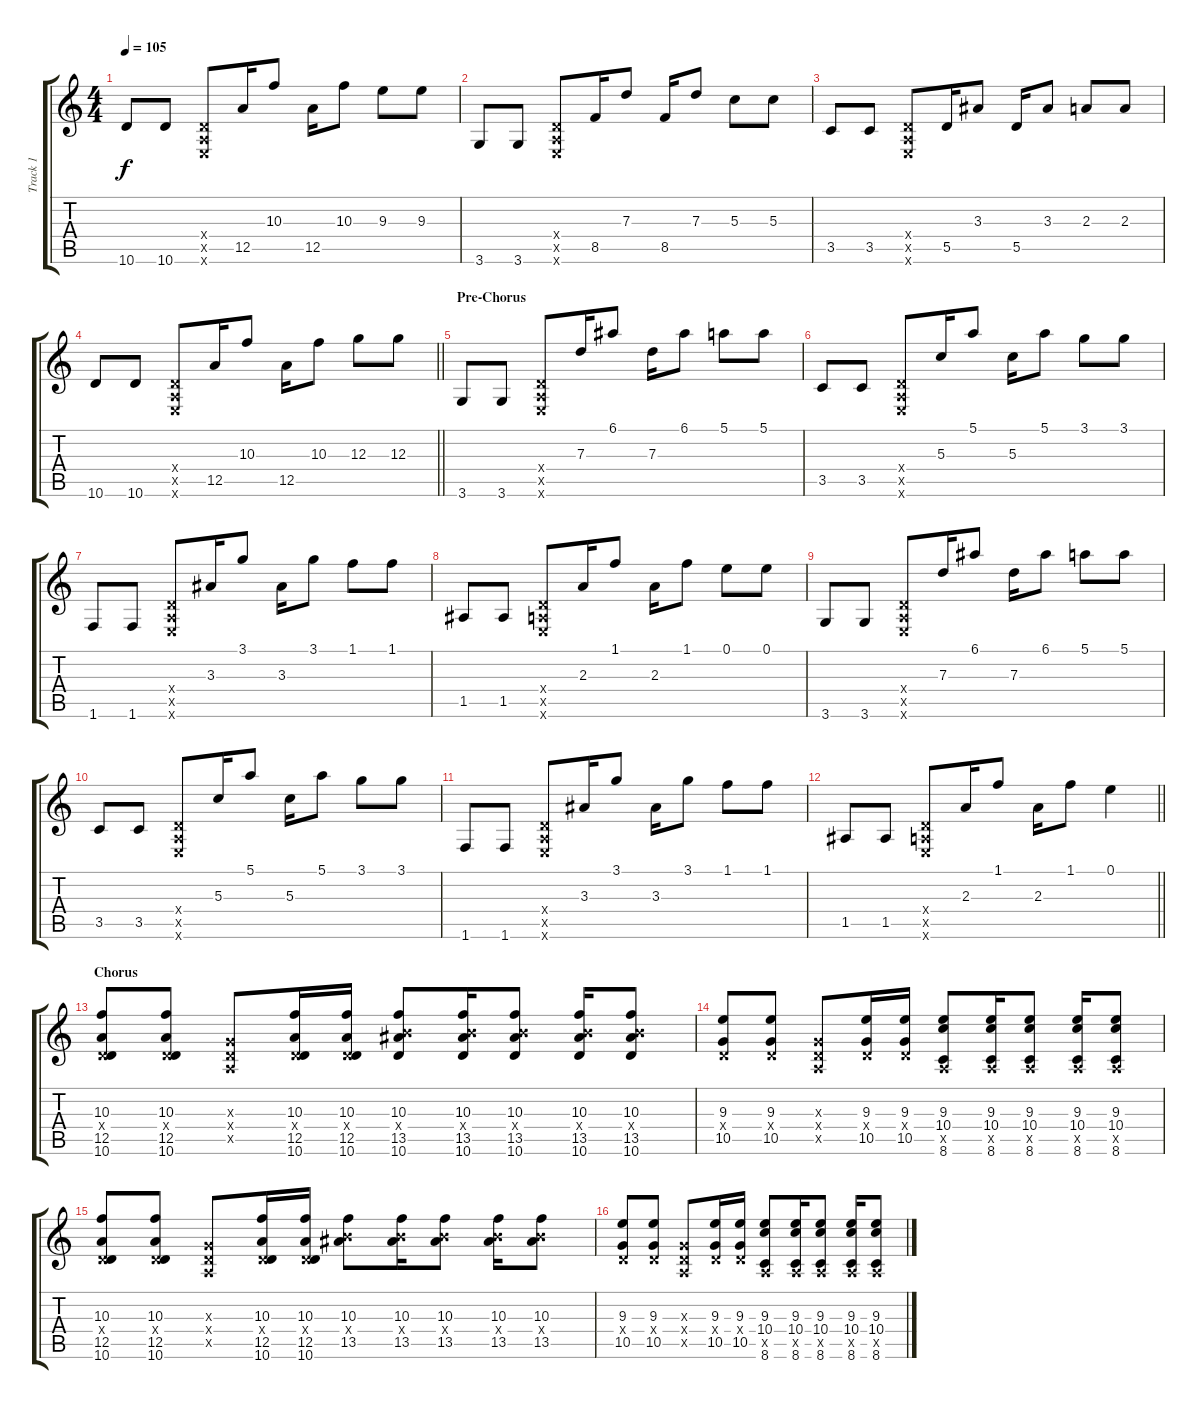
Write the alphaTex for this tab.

\track ("Track 1" "Track 1") {instrument acousticguitarsteel}
\staff {score tabs}
\tuning (E4 B3 G3 D3 A2 E2) {hide}
\ts (4 4)
\tempo 105
\clef g2
\ks c
10.6.8{dy f} 10.6.8 (0.4{x} 0.5{x} 0.6{x}).8 12.5.16 10.3.8 12.5.16 10.3.8 9.3.8 9.3.8 |
3.6.8 3.6.8 (0.4{x} 0.5{x} 0.6{x}).8 8.5.16 7.3.8 8.5.16 7.3.8 5.3.8 5.3.8 |
3.5.8 3.5.8 (0.4{x} 0.5{x} 0.6{x}).8 5.5.16 3.3.8 5.5.16 3.3.8 2.3.8 2.3.8 |
\barLineRight lightlight
10.6.8 10.6.8 (0.4{x} 0.5{x} 0.6{x}).8 12.5.16 10.3.8 12.5.16 10.3.8 12.3.8 12.3.8 |
\section ("" "Pre-Chorus")
3.6.8 3.6.8 (0.4{x} 0.5{x} 0.6{x}).8 7.3.16 6.1.8 7.3.16 6.1.8 5.1.8 5.1.8 |
3.5.8 3.5.8 (0.4{x} 0.5{x} 0.6{x}).8 5.3.16 5.1.8 5.3.16 5.1.8 3.1.8 3.1.8 |
1.6.8 1.6.8 (0.4{x} 0.5{x} 0.6{x}).8 3.3.16 3.1.8 3.3.16 3.1.8 1.1.8 1.1.8 |
1.5.8 1.5.8 (0.4{x} 0.5{x} 0.6{x}).8 2.3.16 1.1.8 2.3.16 1.1.8 0.1.8 0.1.8 |
3.6.8 3.6.8 (0.4{x} 0.5{x} 0.6{x}).8 7.3.16 6.1.8 7.3.16 6.1.8 5.1.8 5.1.8 |
3.5.8 3.5.8 (0.4{x} 0.5{x} 0.6{x}).8 5.3.16 5.1.8 5.3.16 5.1.8 3.1.8 3.1.8 |
1.6.8 1.6.8 (0.4{x} 0.5{x} 0.6{x}).8 3.3.16 3.1.8 3.3.16 3.1.8 1.1.8 1.1.8 |
\barLineRight lightlight
1.5.8 1.5.8 (0.4{x} 0.5{x} 0.6{x}).8 2.3.16 1.1.8 2.3.16 1.1.8 0.1.4 |
\section ("" "Chorus")
(10.3 0.4{x} 12.5 10.6).8 (10.3 0.4{x} 12.5 10.6).8 (0.3{x} 0.4{x} 0.5{x}).8 (10.3 0.4{x} 12.5 10.6).16 (10.3 0.4{x} 12.5 10.6).16 (10.3 9.4{x} 13.5 10.6).8 (10.3 9.4{x} 13.5 10.6).16 (10.3 9.4{x} 13.5 10.6).8 (10.3 9.4{x} 13.5 10.6).16 (10.3 9.4{x} 13.5 10.6).8 |
(9.3 0.4{x} 10.5).8 (9.3 0.4{x} 10.5).8 (0.3{x} 0.4{x} 0.5{x}).8 (9.3 0.4{x} 10.5).16 (9.3 0.4{x} 10.5).16 (9.3 10.4 0.5{x} 8.6).8 (9.3 10.4 0.5{x} 8.6).16 (9.3 10.4 0.5{x} 8.6).8 (9.3 10.4 0.5{x} 8.6).16 (9.3 10.4 0.5{x} 8.6).8 |
(10.3 0.4{x} 12.5 10.6).8 (10.3 0.4{x} 12.5 10.6).8 (0.3{x} 0.4{x} 0.5{x}).8 (10.3 0.4{x} 12.5 10.6).16 (10.3 0.4{x} 12.5 10.6).16 (10.3 9.4{x} 13.5).8 (10.3 9.4{x} 13.5).16 (10.3 9.4{x} 13.5).8 (10.3 9.4{x} 13.5).16 (10.3 9.4{x} 13.5).8 |
(9.3 0.4{x} 10.5).8 (9.3 0.4{x} 10.5).8 (0.3{x} 0.4{x} 0.5{x}).8 (9.3 0.4{x} 10.5).16 (9.3 0.4{x} 10.5).16 (9.3 10.4 0.5{x} 8.6).8 (9.3 10.4 0.5{x} 8.6).16 (9.3 10.4 0.5{x} 8.6).8 (9.3 10.4 0.5{x} 8.6).16 (9.3 10.4 0.5{x} 8.6).8
